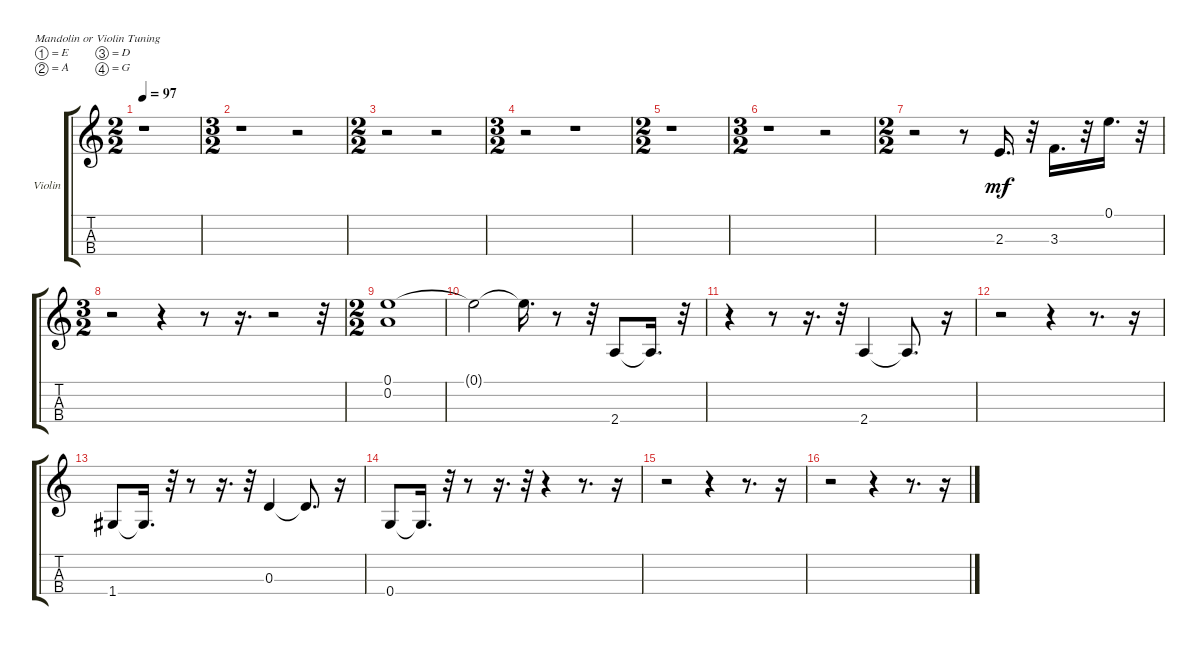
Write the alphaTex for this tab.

\bracketExtendMode groupsimilarinstruments
\firstSystemTrackNameOrientation horizontal
\otherSystemsTrackNameOrientation horizontal
\track ("String 2" "Violin") {instrument violin}
\staff {score tabs}
\tuning (E5 A4 D4 G3)
\ts (2 2)
\tempo 97
\clef g2
\ks c
r.1{dy mf} |
\ts (3 2)
r.1 r.2 |
\ts (2 2)
r.2 r.2 |
\ts (3 2)
r.2 r.1 |
\ts (2 2)
r.1 |
\ts (3 2)
r.1 r.2 |
\ts (2 2)
r.2 r.8 2.3.16{d} r.32 3.3.16{d} r.32 0.1.16{d} r.32 |
\ts (3 2)
r.2 r.4 r.8 r.16{d} r.2 r.32 |
\ts (2 2)
(0.1 0.2).1 |
0.1{t}.2 0.1{t}.16{d} r.8 r.32 2.4.8 2.4{t}.16{d} r.32 |
r.4 r.8 r.16{d} r.32 2.4.4 2.4{t}.8{d} r.16 |
r.2 r.4 r.8{d} r.16 |
1.4.8 1.4{t}.16{d} r.32 r.8 r.16{d} r.32 0.3.4 0.3{t}.8{d} r.16 |
0.4.8 0.4{t}.16{d} r.32 r.8 r.16{d} r.32 r.4 r.8{d} r.16 |
r.2 r.4 r.8{d} r.16 |
r.2 r.4 r.8{d} r.16
